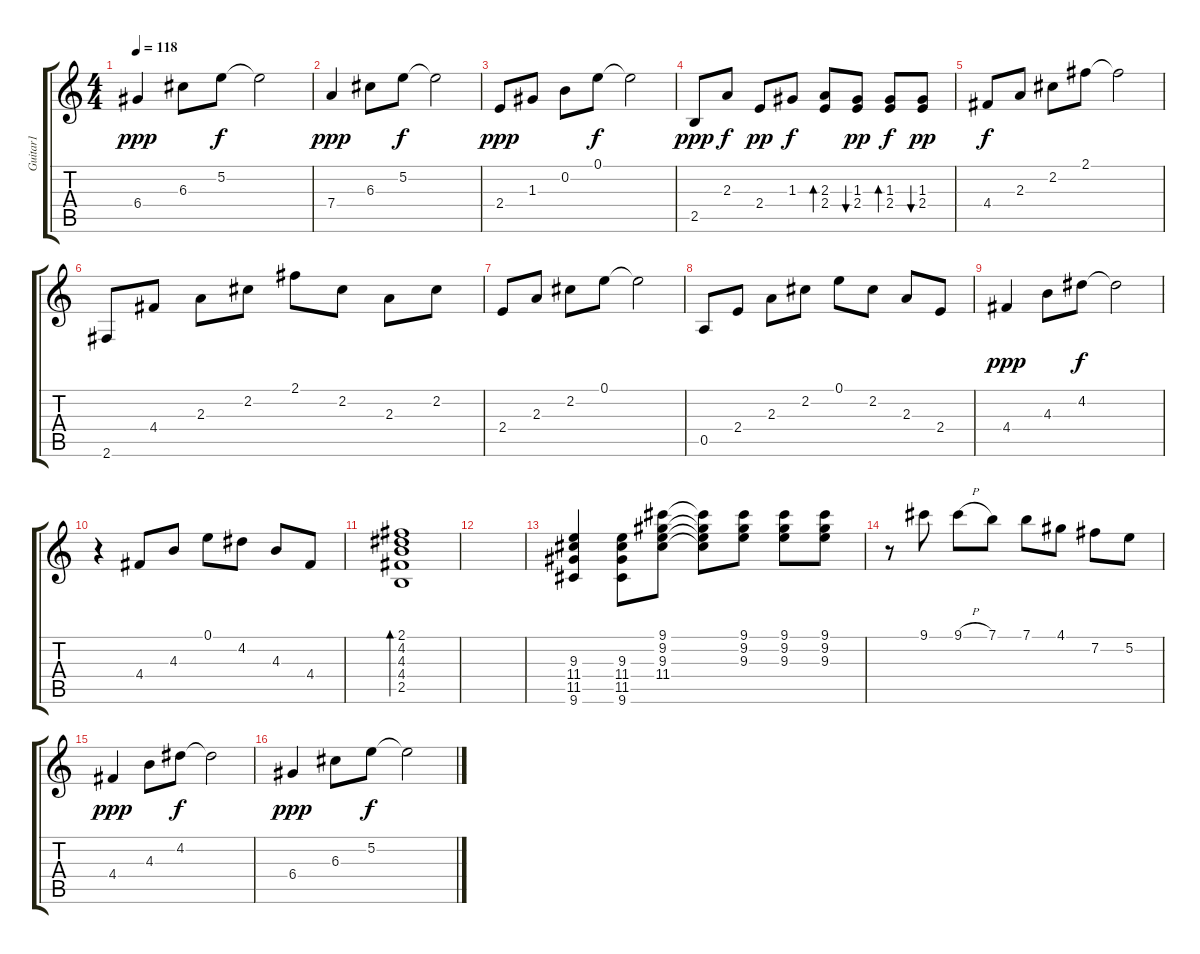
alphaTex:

\track ("Guitar1" "Guitar1") {instrument acousticguitarnylon}
\staff {score tabs}
\tuning (E4 B3 G3 D3 A2 E2) {hide}
\ts (4 4)
\tempo 118
\clef g2
\ks c
6.4.4{dy ppp} 6.3.8 5.2.8{dy f} 5.2{t}.2 |
7.4.4{dy ppp} 6.3.8 5.2.8{dy f} 5.2{t}.2 |
2.4.8{dy ppp} 1.3.8 0.2.8 0.1.8{dy f} 0.1{t}.2 |
2.5.8{dy ppp} 2.3.8{dy f} 2.4.8{dy pp} 1.3.8{dy f} (2.3 2.4).8{bd 60} (1.3 2.4).8{bu 60 dy pp} (1.3 2.4).8{bd 60 dy f} (1.3 2.4).8{bu 60 dy pp} |
4.4.8{dy f} 2.3.8 2.2.8 2.1.8 2.1{t}.2 |
2.6.8 4.4.8 2.3.8 2.2.8 2.1.8 2.2.8 2.3.8 2.2.8 |
2.4.8 2.3.8 2.2.8 0.1.8 0.1{t}.2 |
0.5.8 2.4.8 2.3.8 2.2.8 0.1.8 2.2.8 2.3.8 2.4.8 |
4.4.4{dy ppp} 4.3.8 4.2.8{dy f} 4.2{t}.2 |
r.4 4.4.8 4.3.8 0.1.8 4.2.8 4.3.8 4.4.8 |
(2.1 4.2 4.3 4.4 2.5).1{bd 240} |
|
(9.3 11.4 11.5 9.6).4 (9.3 11.4 11.5 9.6).8 (9.1 9.2 9.3 11.4).8 (9.1{t} 9.2{t} 9.3{t} 11.4{t}).8 (9.1 9.2 9.3).8 (9.1 9.2 9.3).8 (9.1 9.2 9.3).8 |
r.8 9.1.8 9.1{h}.8 7.1.8 7.1.8 4.1.8 7.2.8 5.2.8 |
4.4.4{dy ppp} 4.3.8 4.2.8{dy f} 4.2{t}.2 |
6.4.4{dy ppp} 6.3.8 5.2.8{dy f} 5.2{t}.2
